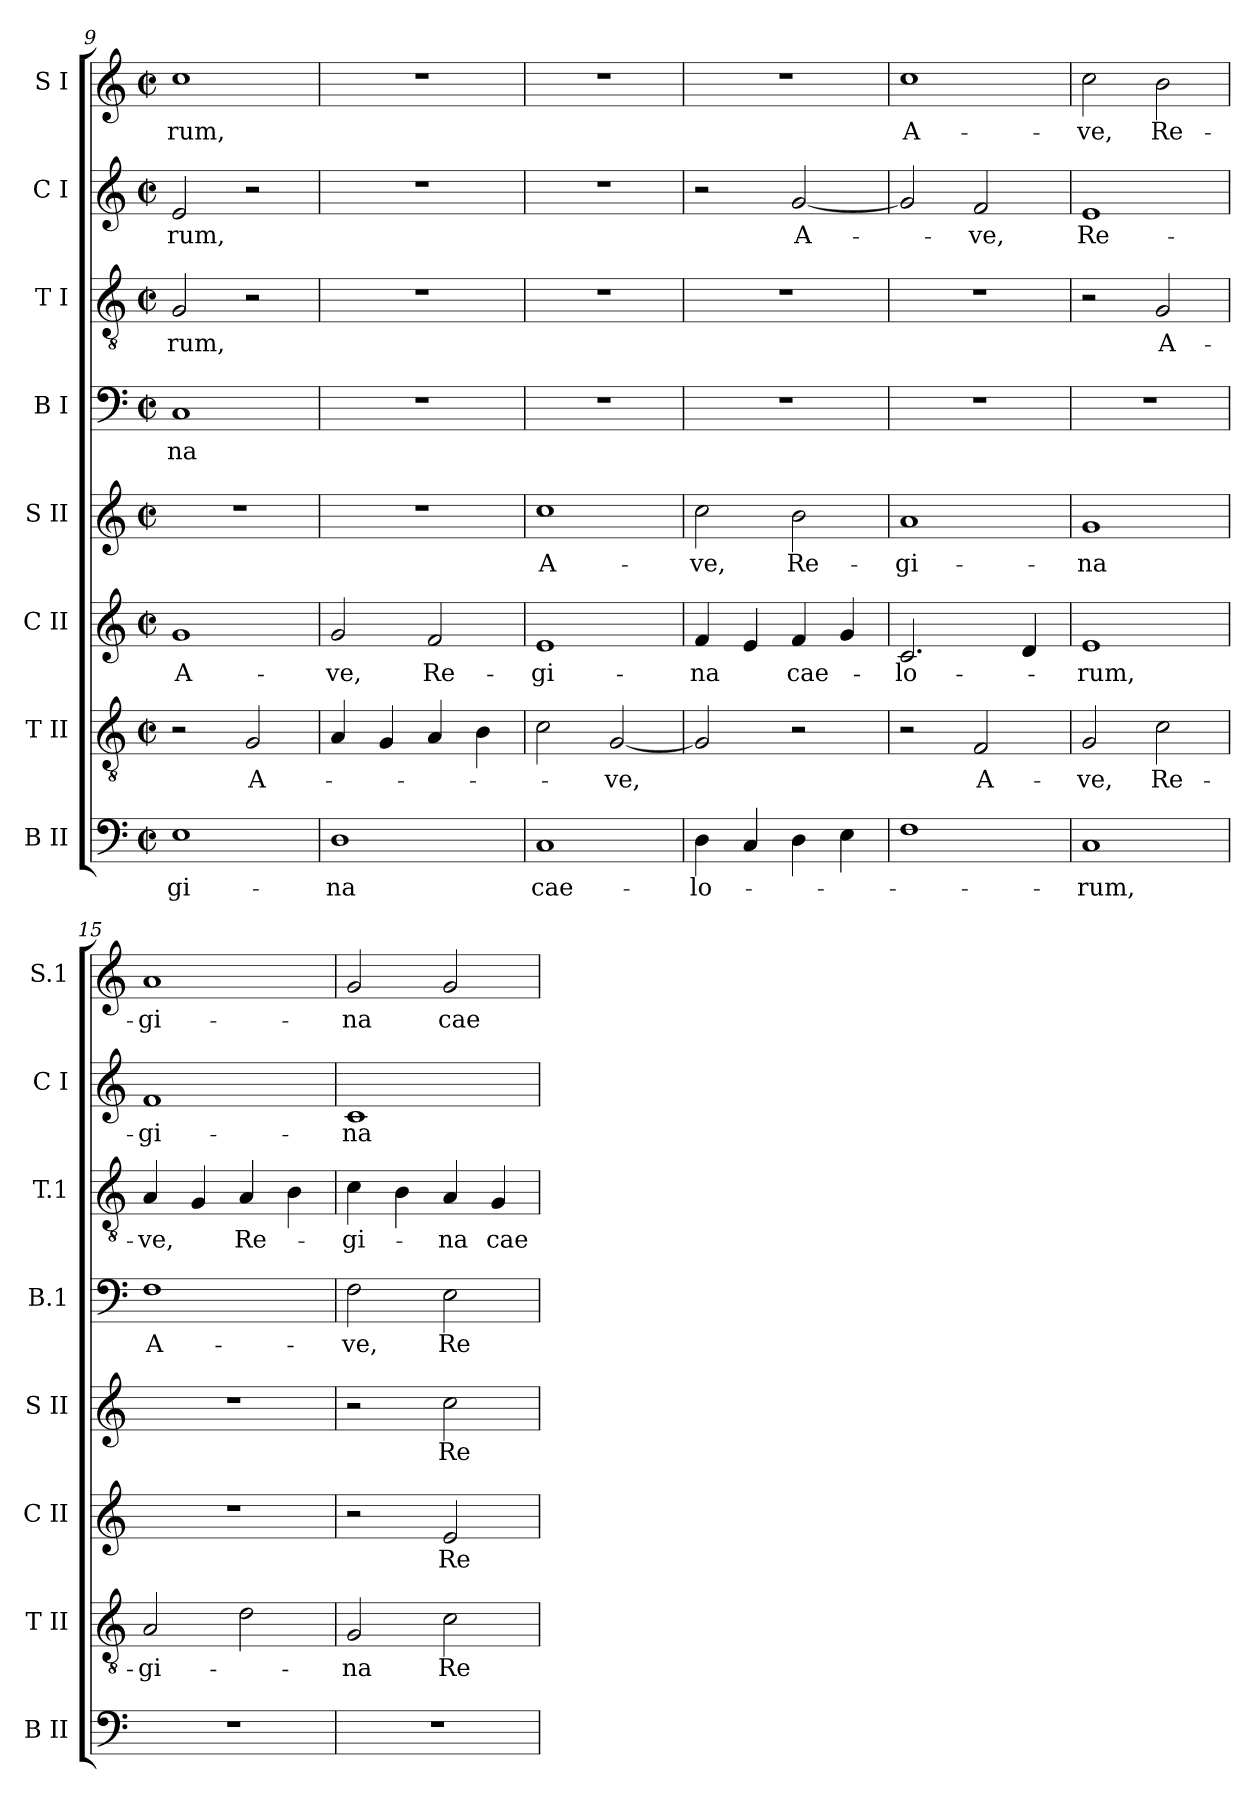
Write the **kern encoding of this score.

**kern	**text	**kern	**text	**kern	**text	**kern	**text	**kern	**text	**kern	**text	**kern	**text	**kern	**text
*part8	*part8	*part7	*part7	*part6	*part6	*part5	*part5	*part4	*part4	*part3	*part3	*part2	*part2	*part1	*part1
*staff8	*staff8	*staff7	*staff7	*staff6	*staff6	*staff5	*staff5	*staff4	*staff4	*staff3	*staff3	*staff2	*staff2	*staff1	*staff1
*I"B II	*	*I"T II	*	*I"C II	*	*I"S II	*	*I"B I	*	*I"T I	*	*I"C I	*	*I"S I	*
*I'B II	*	*I'T II	*	*I'C II	*	*I'S II	*	*I'B.1	*	*I'T.1	*	*I'C I	*	*I'S.1	*
*clefF4	*	*clefGv2	*	*clefG2	*	*clefG2	*	*clefF4	*	*clefGv2	*	*clefG2	*	*clefG2	*
*k[]	*	*k[]	*	*k[]	*	*k[]	*	*k[]	*	*k[]	*	*k[]	*	*k[]	*
*C:	*	*C:	*	*C:	*	*C:	*	*C:	*	*C:	*	*C:	*	*C:	*
*M2/2	*	*M2/2	*	*M2/2	*	*M2/2	*	*M2/2	*	*M2/2	*	*M2/2	*	*M2/2	*
*met(c|)	*	*met(c|)	*	*met(c|)	*	*met(c|)	*	*met(c|)	*	*met(c|)	*	*met(c|)	*	*met(c|)	*
=9	=9	=9	=9	=9	=9	=9	=9	=9	=9	=9	=9	=9	=9	=9	=9
!	!LO:LY:b	!	!	!	!LO:LY:b	!	!	!	!LO:LY:b	!	!LO:LY:b	!	!LO:LY:b	!	!LO:LY:b
1E	-gi-	2r	.	1g	A-	1r	.	1C	-na	2G/	-rum,	2e/	-rum,	1cc	-rum,
!	!	!	!LO:LY:b	!	!	!	!	!	!	!	!	!	!	!	!
.	.	2G/	A-	.	.	.	.	.	.	2r	.	2r	.	.	.
=10	=10	=10	=10	=10	=10	=10	=10	=10	=10	=10	=10	=10	=10	=10	=10
!	!LO:LY:b	!	!	!	!LO:LY:b	!	!	!	!	!	!	!	!	!	!
1D	-na	4A/	.	2g/	-ve,	1r	.	1r	.	1r	.	1r	.	1r	.
.	.	4G/	.	.	.	.	.	.	.	.	.	.	.	.	.
!	!	!	!	!	!LO:LY:b	!	!	!	!	!	!	!	!	!	!
.	.	4A/	.	2f/	Re-	.	.	.	.	.	.	.	.	.	.
.	.	4B\	.	.	.	.	.	.	.	.	.	.	.	.	.
!!LO:LB:g=z
=11	=11	=11	=11	=11	=11	=11	=11	=11	=11	=11	=11	=11	=11	=11	=11
!	!LO:LY:b	!	!	!	!LO:LY:b	!	!LO:LY:b	!	!	!	!	!	!	!	!
1C	cae-	2c\	.	1e	-gi-	1cc	A-	1r	.	1r	.	1r	.	1r	.
!	!	!	!LO:LY:b	!	!	!	!	!	!	!	!	!	!	!	!
.	.	[2G/	-ve,	.	.	.	.	.	.	.	.	.	.	.	.
=12	=12	=12	=12	=12	=12	=12	=12	=12	=12	=12	=12	=12	=12	=12	=12
!	!LO:LY:b	!	!	!	!LO:LY:b	!	!LO:LY:b	!	!	!	!	!	!	!	!
4D\	-lo-	2G/]	.	4f/	-na	2cc\	-ve,	1r	.	1r	.	2r	.	1r	.
4C/	.	.	.	4e/	.	.	.	.	.	.	.	.	.	.	.
!	!	!	!	!	!LO:LY:b	!	!LO:LY:b	!	!	!	!	!	!LO:LY:b	!	!
4D\	.	2r	.	4f/	cae-	2b\	Re-	.	.	.	.	[2g/	A-	.	.
4E\	.	.	.	4g/	.	.	.	.	.	.	.	.	.	.	.
=13	=13	=13	=13	=13	=13	=13	=13	=13	=13	=13	=13	=13	=13	=13	=13
!	!	!	!	!	!LO:LY:b	!	!LO:LY:b	!	!	!	!	!	!	!	!LO:LY:b
1F	.	2r	.	2.c/	-lo-	1a	-gi-	1r	.	1r	.	2g/]	.	1cc	A-
!	!	!	!LO:LY:b	!	!	!	!	!	!	!	!	!	!LO:LY:b	!	!
.	.	2F/	A-	.	.	.	.	.	.	.	.	2f/	-ve,	.	.
.	.	.	.	4d/	.	.	.	.	.	.	.	.	.	.	.
=14	=14	=14	=14	=14	=14	=14	=14	=14	=14	=14	=14	=14	=14	=14	=14
!	!LO:LY:b	!	!LO:LY:b	!	!LO:LY:b	!	!LO:LY:b	!	!	!	!	!	!LO:LY:b	!	!LO:LY:b
1C	-rum,	2G/	-ve,	1e	-rum,	1g	-na	1r	.	2r	.	1e	Re-	2cc\	-ve,
!	!	!	!LO:LY:b	!	!	!	!	!	!	!	!LO:LY:b	!	!	!	!LO:LY:b
.	.	2c\	Re-	.	.	.	.	.	.	2G/	A-	.	.	2b\	Re-
=15	=15	=15	=15	=15	=15	=15	=15	=15	=15	=15	=15	=15	=15	=15	=15
!	!	!	!LO:LY:b	!	!	!	!	!	!LO:LY:b	!	!LO:LY:b	!	!LO:LY:b	!	!LO:LY:b
1r	.	2A/	-gi-	1r	.	1r	.	1F	A-	4A/	-ve,	1f	-gi-	1a	-gi-
.	.	.	.	.	.	.	.	.	.	4G/	.	.	.	.	.
!	!	!	!	!	!	!	!	!	!	!	!LO:LY:b	!	!	!	!
.	.	2d\	.	.	.	.	.	.	.	4A/	Re-	.	.	.	.
.	.	.	.	.	.	.	.	.	.	4B\	.	.	.	.	.
=16	=16	=16	=16	=16	=16	=16	=16	=16	=16	=16	=16	=16	=16	=16	=16
!	!	!	!LO:LY:b	!	!	!	!	!	!LO:LY:b	!	!LO:LY:b	!	!LO:LY:b	!	!LO:LY:b
1r	.	2G/	-na	2r	.	2r	.	2F\	-ve,	4c\	-gi-	1c	-na	2g/	-na
.	.	.	.	.	.	.	.	.	.	4B\	.	.	.	.	.
!	!	!	!LO:LY:b	!	!LO:LY:b	!	!LO:LY:b	!	!LO:LY:b	!	!LO:LY:b	!	!	!	!LO:LY:b
.	.	2c\	Re-	2e/	Re-	2cc\	Re-	2E\	Re-	4A/	-na	.	.	2g/	cae-
!	!	!	!	!	!	!	!	!	!	!	!LO:LY:b	!	!	!	!
.	.	.	.	.	.	.	.	.	.	4G/	cae-	.	.	.	.
=	=	=	=	=	=	=	=	=	=	=	=	=	=	=	=
*-	*-	*-	*-	*-	*-	*-	*-	*-	*-	*-	*-	*-	*-	*-	*-
